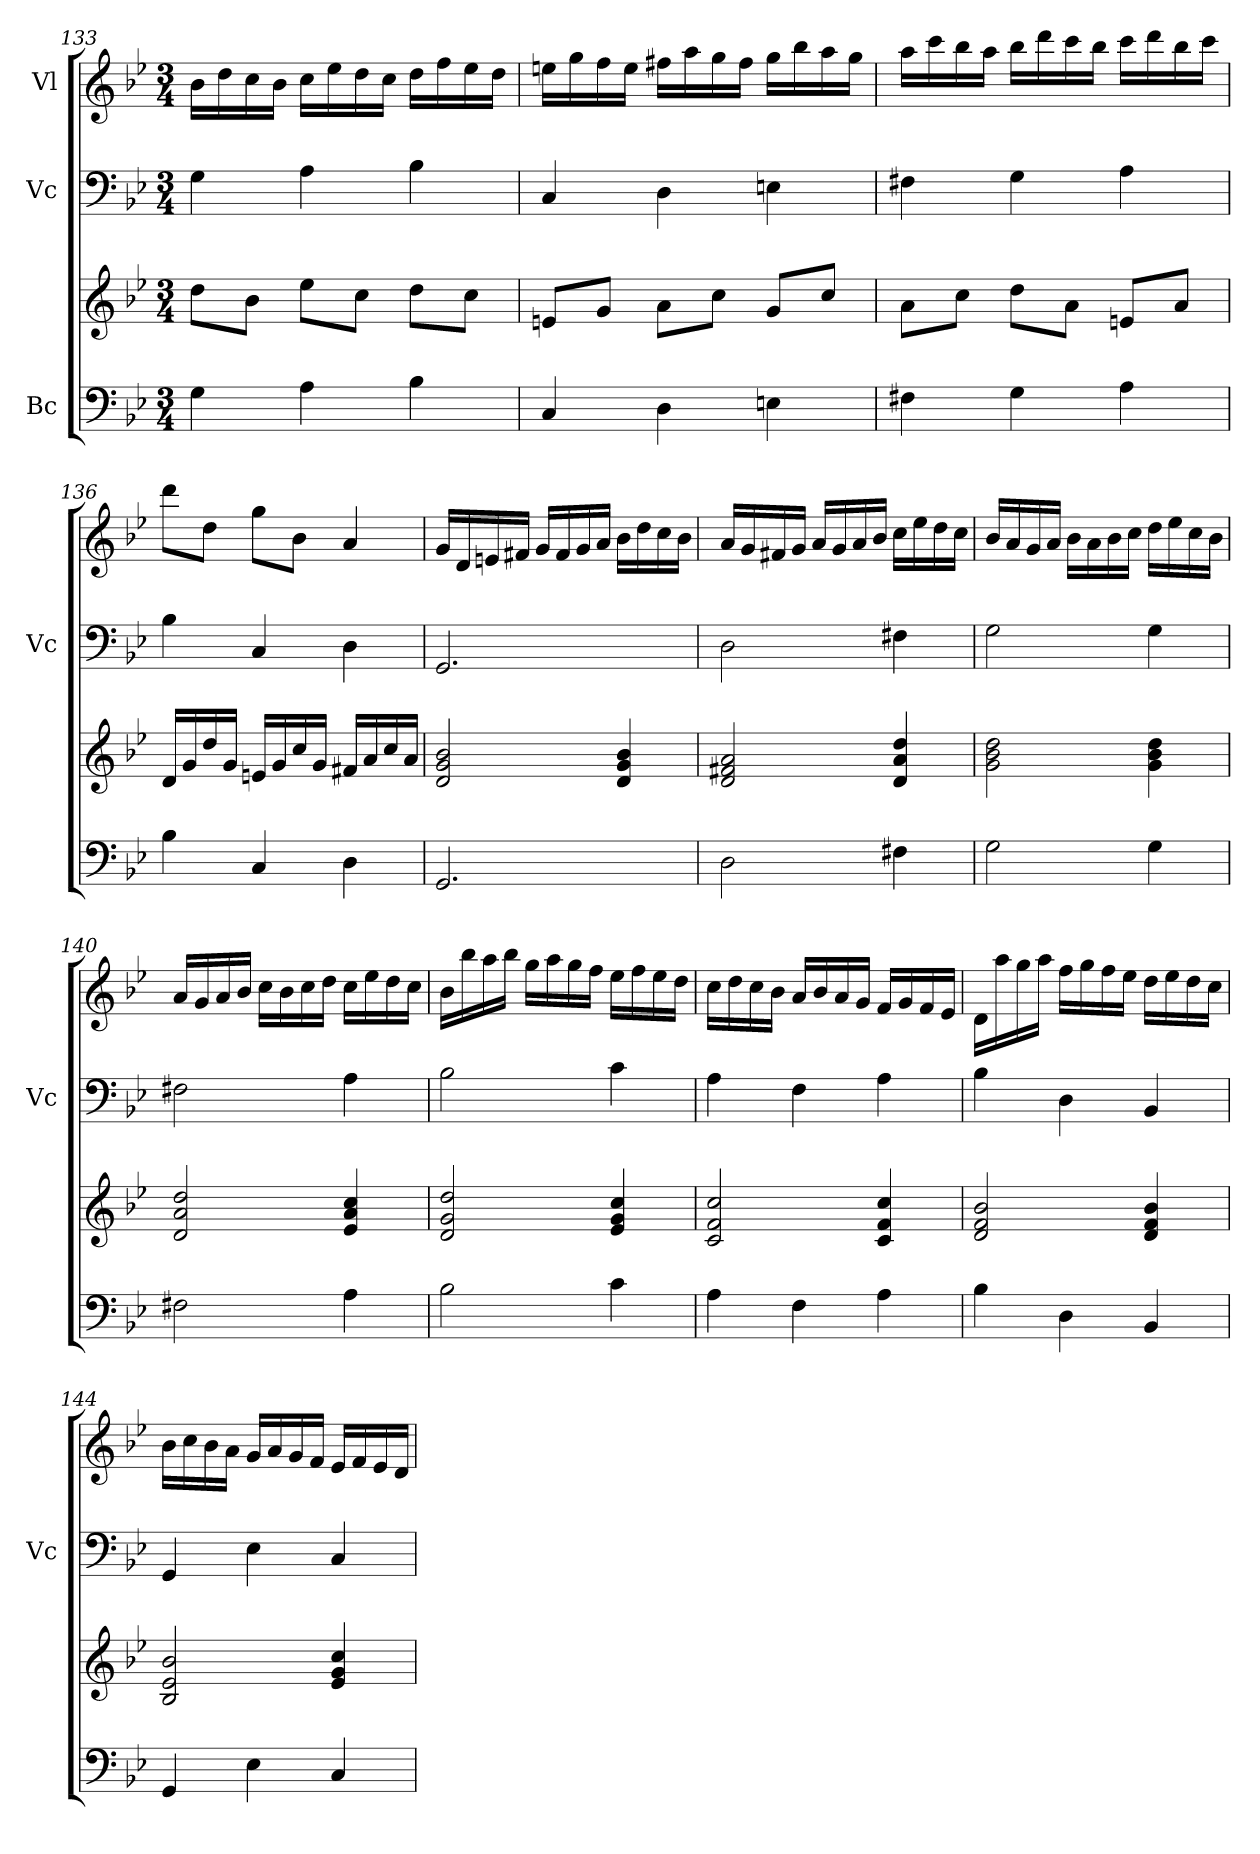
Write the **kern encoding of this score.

**kern	**kern	**kern	**kern
*part3	*part3	*part2	*part1
*staff4	*staff3	*staff2	*staff1
*I"Bc	*	*I"Vc	*I"Vl
*	*	*I'Vc	*
*clefF4	*clefG2	*clefF4	*clefG2
*k[b-e-]	*k[b-e-]	*k[b-e-]	*k[b-e-]
*M3/4	*M3/4	*M3/4	*M3/4
=133	=133	=133	=133
4G\	8dd\L	4G\	16b-\LL
.	.	.	16dd\
.	8b-\J	.	16cc\
.	.	.	16b-\JJ
4A\	8ee-\L	4A\	16cc\LL
.	.	.	16ee-\
.	8cc\J	.	16dd\
.	.	.	16cc\JJ
4B-\	8dd\L	4B-\	16dd\LL
.	.	.	16ff\
.	8cc\J	.	16ee-\
.	.	.	16dd\JJ
=134	=134	=134	=134
4C/	8en/L	4C/	16een\LL
.	.	.	16gg\
.	8g/J	.	16ff\
.	.	.	16ee\JJ
4D\	8a\L	4D\	16ff#X\LL
.	.	.	16aa\
.	8cc\J	.	16gg\
.	.	.	16ff#\JJ
4En\	8g/L	4En\	16gg\LL
.	.	.	16bb-\
.	8cc/J	.	16aa\
.	.	.	16gg\JJ
!!LO:LB:g=z
=135	=135	=135	=135
4F#X\	8a\L	4F#X\	16aa\LL
.	.	.	16ccc\
.	8cc\J	.	16bb-\
.	.	.	16aa\JJ
4G\	8dd\L	4G\	16bb-\LL
.	.	.	16ddd\
.	8a\J	.	16ccc\
.	.	.	16bb-\JJ
4A\	8en/L	4A\	16ccc\LL
.	.	.	16ddd\
.	8a/J	.	16bb-\
.	.	.	16ccc\JJ
=136	=136	=136	=136
4B-\	16d/LL	4B-\	8ddd\L
.	16g/	.	.
.	16dd/	.	8dd\J
.	16g/JJ	.	.
4C/	16en/LL	4C/	8gg\L
.	16g/	.	.
.	16cc/	.	8b-\J
.	16g/JJ	.	.
4D\	16f#X/LL	4D\	4a/
.	16a/	.	.
.	16cc/	.	.
.	16a/JJ	.	.
=137	=137	=137	=137
2.GG/	2d/ 2g/ 2b-/	2.GG/	16g/LL
.	.	.	16d/
.	.	.	16en/
.	.	.	16f#X/JJ
.	.	.	16g/LL
.	.	.	16f#/
.	.	.	16g/
.	.	.	16a/JJ
.	4d/ 4g/ 4b-/	.	16b-\LL
.	.	.	16dd\
.	.	.	16cc\
.	.	.	16b-\JJ
=138	=138	=138	=138
2D\	2d/ 2f#X/ 2a/	2D\	16a/LL
.	.	.	16g/
.	.	.	16f#X/
.	.	.	16g/JJ
.	.	.	16a/LL
.	.	.	16g/
.	.	.	16a/
.	.	.	16b-/JJ
4F#X\	4d/ 4a/ 4dd/	4F#X\	16cc\LL
.	.	.	16ee-\
.	.	.	16dd\
.	.	.	16cc\JJ
!!LO:LB:g=z
=139	=139	=139	=139
2G\	2g\ 2b-\ 2dd\	2G\	16b-/LL
.	.	.	16a/
.	.	.	16g/
.	.	.	16a/JJ
.	.	.	16b-\LL
.	.	.	16a\
.	.	.	16b-\
.	.	.	16cc\JJ
4G\	4g\ 4b-\ 4dd\	4G\	16dd\LL
.	.	.	16ee-\
.	.	.	16cc\
.	.	.	16b-\JJ
=140	=140	=140	=140
2F#X\	2d/ 2a/ 2dd/	2F#X\	16a/LL
.	.	.	16g/
.	.	.	16a/
.	.	.	16b-/JJ
.	.	.	16cc\LL
.	.	.	16b-\
.	.	.	16cc\
.	.	.	16dd\JJ
4A\	4e-/ 4a/ 4cc/	4A\	16cc\LL
.	.	.	16ee-\
.	.	.	16dd\
.	.	.	16cc\JJ
=141	=141	=141	=141
2B-\	2d/ 2g/ 2dd/	2B-\	16b-\LL
.	.	.	16bb-\
.	.	.	16aa\
.	.	.	16bb-\JJ
.	.	.	16gg\LL
.	.	.	16aa\
.	.	.	16gg\
.	.	.	16ff\JJ
4c\	4e-/ 4g/ 4cc/	4c\	16ee-\LL
.	.	.	16ff\
.	.	.	16ee-\
.	.	.	16dd\JJ
=142	=142	=142	=142
4A\	2c/ 2f/ 2cc/	4A\	16cc\LL
.	.	.	16dd\
.	.	.	16cc\
.	.	.	16b-\JJ
4F\	.	4F\	16a/LL
.	.	.	16b-/
.	.	.	16a/
.	.	.	16g/JJ
4A\	4c/ 4f/ 4cc/	4A\	16f/LL
.	.	.	16g/
.	.	.	16f/
.	.	.	16e-/JJ
=143	=143	=143	=143
4B-\	2d/ 2f/ 2b-/	4B-\	16d\LL
.	.	.	16aa\
.	.	.	16gg\
.	.	.	16aa\JJ
4D\	.	4D\	16ff\LL
.	.	.	16gg\
.	.	.	16ff\
.	.	.	16ee-\JJ
4BB-/	4d/ 4f/ 4b-/	4BB-/	16dd\LL
.	.	.	16ee-\
.	.	.	16dd\
.	.	.	16cc\JJ
!!LO:PB:g=z
=144	=144	=144	=144
4GG/	2B-/ 2e-/ 2b-/	4GG/	16b-\LL
.	.	.	16cc\
.	.	.	16b-\
.	.	.	16a\JJ
4E-\	.	4E-\	16g/LL
.	.	.	16a/
.	.	.	16g/
.	.	.	16f/JJ
4C/	4e-/ 4g/ 4cc/	4C/	16e-/LL
.	.	.	16f/
.	.	.	16e-/
.	.	.	16d/JJ
=	=	=	=
*-	*-	*-	*-
